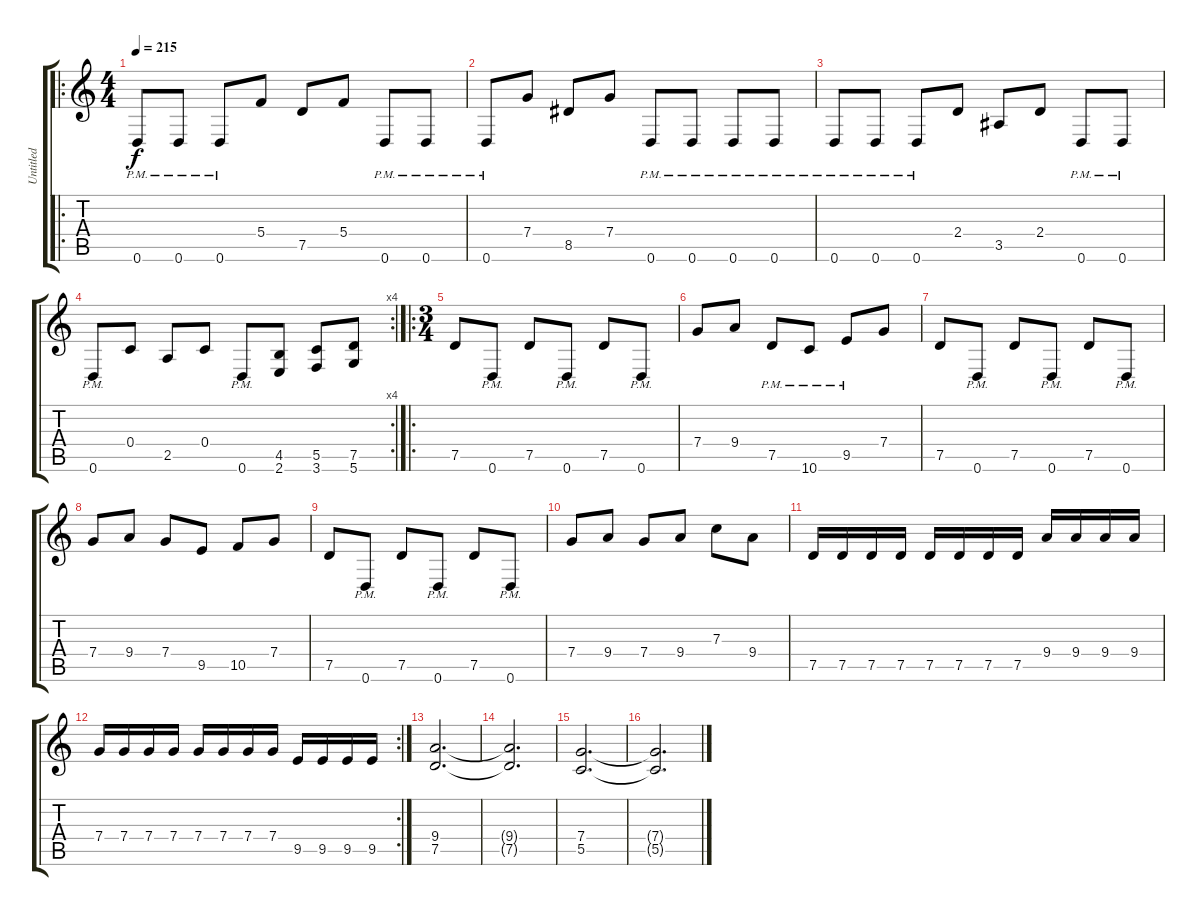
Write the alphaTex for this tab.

\track ("Untitled" "Untitled") {instrument distortionguitar}
\staff {score tabs}
\tuning (D4 A3 F3 C3 G2 D2) {hide}
\ro
\ts (4 4)
\tempo 215
\clef g2
\ks c
0.6{pm}.8{dy f} 0.6{pm}.8 0.6{pm}.8 5.4.8 7.5.8 5.4.8 0.6{pm}.8 0.6{pm}.8 |
0.6{pm}.8 7.4.8 8.5.8 7.4.8 0.6{pm}.8 0.6{pm}.8 0.6{pm}.8 0.6{pm}.8 |
0.6{pm}.8 0.6{pm}.8 0.6{pm}.8 2.4.8 3.5.8 2.4.8 0.6{pm}.8 0.6{pm}.8 |
\rc 4
0.6{pm}.8 0.4.8 2.5.8 0.4.8 0.6{pm}.8 (4.5 2.6).8 (5.5 3.6).8 (7.5 5.6).8 |
\ro
\ts (3 4)
7.5.8 0.6{pm}.8 7.5.8 0.6{pm}.8 7.5.8 0.6{pm}.8 |
7.4.8 9.4.8 7.5{pm}.8 10.6{pm}.8 9.5{pm}.8 7.4.8 |
7.5.8 0.6{pm}.8 7.5.8 0.6{pm}.8 7.5.8 0.6{pm}.8 |
7.4.8 9.4.8 7.4.8 9.5.8 10.5.8 7.4.8 |
7.5.8 0.6{pm}.8 7.5.8 0.6{pm}.8 7.5.8 0.6{pm}.8 |
7.4.8 9.4.8 7.4.8 9.4.8 7.3.8 9.4.8 |
7.5.16 7.5.16 7.5.16 7.5.16 7.5.16 7.5.16 7.5.16 7.5.16 9.4.16 9.4.16 9.4.16 9.4.16 |
\rc 2
7.4.16 7.4.16 7.4.16 7.4.16 7.4.16 7.4.16 7.4.16 7.4.16 9.5.16 9.5.16 9.5.16 9.5.16 |
(9.4 7.5).2{d} |
(9.4{t} 7.5{t}).2{d} |
(7.4 5.5).2{d} |
(7.4{t} 5.5{t}).2{d}
